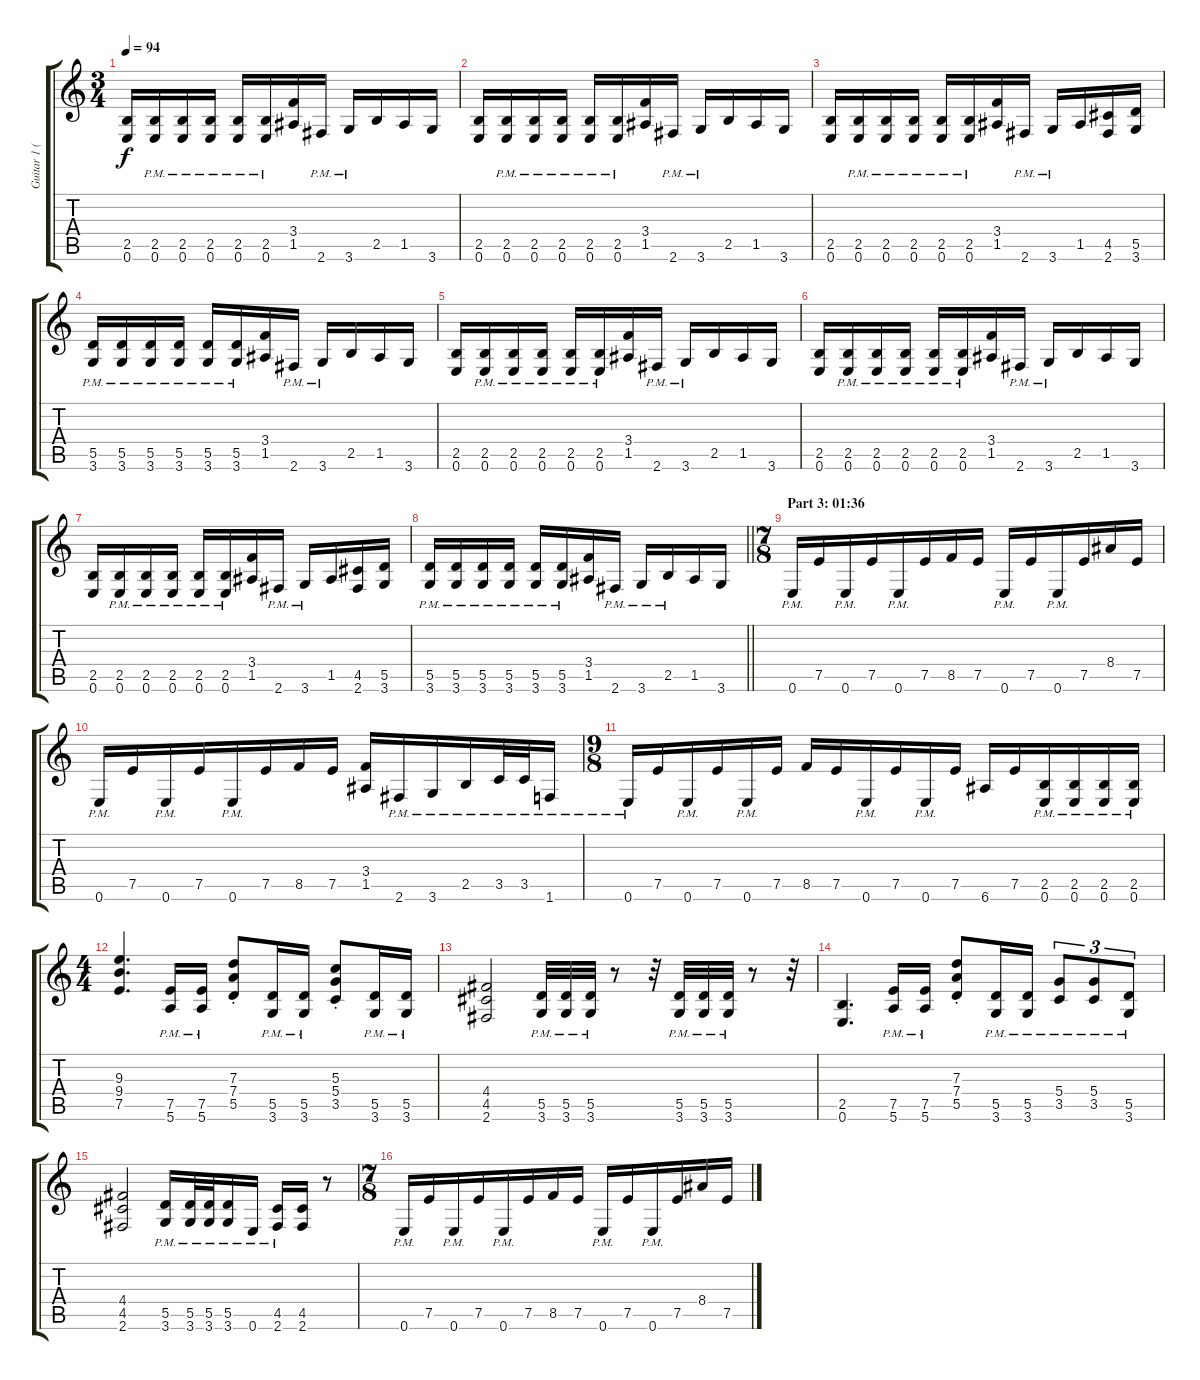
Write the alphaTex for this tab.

\track ("Guitar 1 (Distortion)" "Guitar 1 (") {instrument distortionguitar}
\staff {score tabs}
\tuning (E4 B3 G3 D3 A2 E2) {hide}
\ts (3 4)
\tempo 94
\clef g2
\ks c
(2.5 0.6).16{dy f} (2.5{pm} 0.6{pm}).16 (2.5{pm} 0.6{pm}).16 (2.5{pm} 0.6{pm}).16 (2.5{pm} 0.6{pm}).16 (2.5{pm} 0.6{pm}).16 (3.4 1.5).16 2.6{pm}.16 3.6{pm}.16 2.5.16 1.5.16 3.6.16 |
(2.5 0.6).16 (2.5{pm} 0.6{pm}).16 (2.5{pm} 0.6{pm}).16 (2.5{pm} 0.6{pm}).16 (2.5{pm} 0.6{pm}).16 (2.5{pm} 0.6{pm}).16 (3.4 1.5).16 2.6{pm}.16 3.6{pm}.16 2.5.16 1.5.16 3.6.16 |
(2.5 0.6).16 (2.5{pm} 0.6{pm}).16 (2.5{pm} 0.6{pm}).16 (2.5{pm} 0.6{pm}).16 (2.5{pm} 0.6{pm}).16 (2.5{pm} 0.6{pm}).16 (3.4 1.5).16 2.6{pm}.16 3.6{pm}.16 1.5.16 (4.5 2.6).16 (5.5 3.6).16 |
(5.5{pm} 3.6{pm}).16 (5.5{pm} 3.6{pm}).16 (5.5{pm} 3.6{pm}).16 (5.5{pm} 3.6{pm}).16 (5.5{pm} 3.6{pm}).16 (5.5{pm} 3.6{pm}).16 (3.4 1.5).16 2.6{pm}.16 3.6{pm}.16 2.5.16 1.5.16 3.6.16 |
(2.5 0.6).16 (2.5{pm} 0.6{pm}).16 (2.5{pm} 0.6{pm}).16 (2.5{pm} 0.6{pm}).16 (2.5{pm} 0.6{pm}).16 (2.5{pm} 0.6{pm}).16 (3.4 1.5).16 2.6{pm}.16 3.6{pm}.16 2.5.16 1.5.16 3.6.16 |
(2.5 0.6).16 (2.5{pm} 0.6{pm}).16 (2.5{pm} 0.6{pm}).16 (2.5{pm} 0.6{pm}).16 (2.5{pm} 0.6{pm}).16 (2.5{pm} 0.6{pm}).16 (3.4 1.5).16 2.6{pm}.16 3.6{pm}.16 2.5.16 1.5.16 3.6.16 |
(2.5 0.6).16 (2.5{pm} 0.6{pm}).16 (2.5{pm} 0.6{pm}).16 (2.5{pm} 0.6{pm}).16 (2.5{pm} 0.6{pm}).16 (2.5{pm} 0.6{pm}).16 (3.4 1.5).16 2.6{pm}.16 3.6{pm}.16 1.5.16 (4.5 2.6).16 (5.5 3.6).16 |
\barLineRight lightlight
(5.5{pm} 3.6{pm}).16 (5.5{pm} 3.6{pm}).16 (5.5{pm} 3.6{pm}).16 (5.5{pm} 3.6{pm}).16 (5.5{pm} 3.6{pm}).16 (5.5{pm} 3.6{pm}).16 (3.4 1.5).16 2.6{pm}.16 3.6{pm}.16 2.5{pm}.16 1.5.16 3.6.16 |
\ts (7 8)
\section ("" "Part 3: 01:36")
0.6{pm}.16 7.5.16 0.6{pm}.16 7.5.16 0.6{pm}.16 7.5.16 8.5.16 7.5.16 0.6{pm}.16 7.5.16 0.6{pm}.16 7.5.16 8.4.16 7.5.16 |
0.6{pm}.16 7.5.16 0.6{pm}.16 7.5.16 0.6{pm}.16 7.5.16 8.5.16 7.5.16 (3.4 1.5).16 2.6{pm}.16 3.6{pm}.16 2.5{pm}.16 3.5{pm}.32 3.5{pm}.32 1.6{pm}.16 |
\ts (9 8)
0.6{pm}.16 7.5.16 0.6{pm}.16 7.5.16 0.6{pm}.16 7.5.16 8.5.16 7.5.16 0.6{pm}.16 7.5.16 0.6{pm}.16 7.5.16 6.6.16 7.5.16 (2.5{pm} 0.6{pm}).16 (2.5{pm} 0.6{pm}).16 (2.5{pm} 0.6{pm}).16 (2.5{pm} 0.6{pm}).16 |
\ts (4 4)
(9.3 9.4 7.5).4{d} (7.5{pm} 5.6{pm}).16 (7.5{pm} 5.6{pm}).16 (7.3{st} 7.4{st} 5.5{st}).8 (5.5{pm} 3.6{pm}).16 (5.5{pm} 3.6{pm}).16 (5.3{st} 5.4{st} 3.5{st}).8 (5.5{pm} 3.6{pm}).16 (5.5{pm} 3.6{pm}).16 |
(4.4 4.5 2.6).2 (5.5{pm} 3.6{pm}).32 (5.5{pm} 3.6{pm}).32 (5.5{pm} 3.6{pm}).32 r.8 r.32 (5.5{pm} 3.6{pm}).32 (5.5{pm} 3.6{pm}).32 (5.5{pm} 3.6{pm}).32 r.8 r.32 |
(2.5 0.6).4{d} (7.5{pm} 5.6{pm}).16 (7.5{pm} 5.6{pm}).16 (7.3{st} 7.4{st} 5.5{st}).8 (5.5{pm} 3.6{pm}).16 (5.5{pm} 3.6{pm}).16 (5.4{pm} 3.5{pm}).8{tu (3 2)} (5.4{pm} 3.5{pm}).8{tu (3 2)} (5.5{pm} 3.6{pm}).8{tu (3 2)} |
(4.4 4.5 2.6).2 (5.5{pm} 3.6{pm}).16 (5.5{pm} 3.6{pm}).32 (5.5{pm} 3.6{pm}).32 (5.5{pm} 3.6{pm}).16 0.6{pm}.16 (4.5{pm} 2.6{pm}).16 (4.5 2.6).16 r.8 |
\ts (7 8)
0.6{pm}.16 7.5.16 0.6{pm}.16 7.5.16 0.6{pm}.16 7.5.16 8.5.16 7.5.16 0.6{pm}.16 7.5.16 0.6{pm}.16 7.5.16 8.4.16 7.5.16
